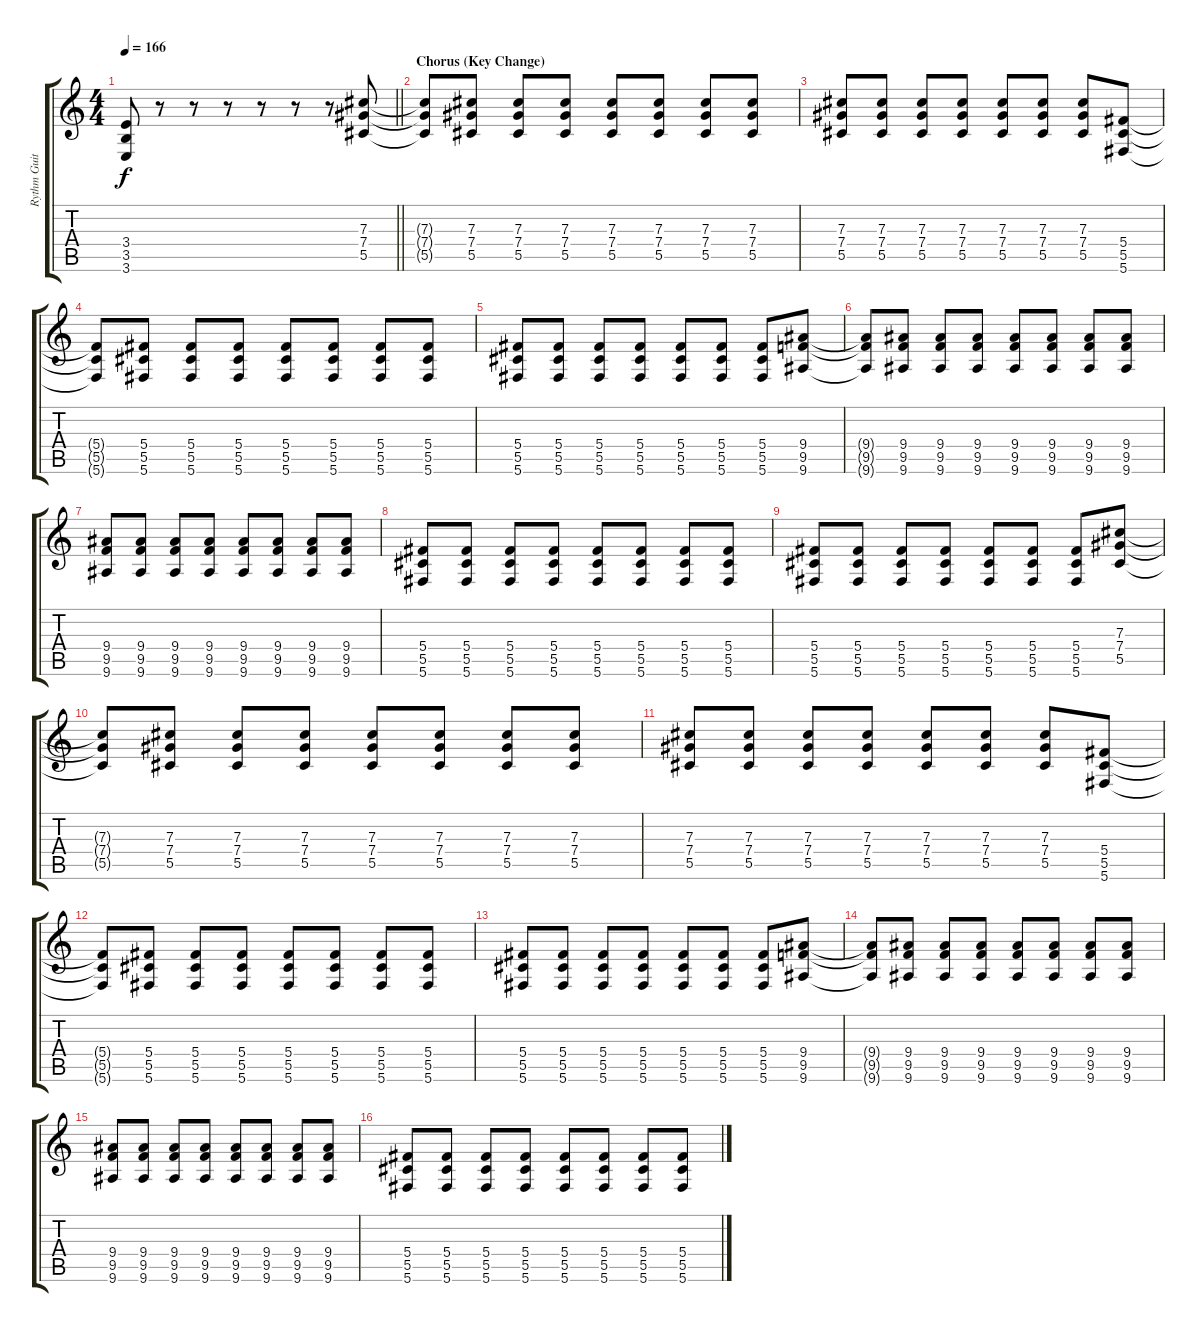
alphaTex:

\track ("Rythm Guitar (Connor)" "Rythm Guit") {instrument distortionguitar}
\staff {score tabs}
\tuning (Eb4 Bb3 Gb3 Db3 Ab2 Db2) {hide}
\ts (4 4)
\tempo 166
\clef g2
\barLineRight lightlight
\ks c
(3.4 3.5 3.6).8{dy f} r.8 r.8 r.8 r.8 r.8 r.8 (7.3 7.4 5.5).8 |
\section ("" "Chorus (Key Change)")
(7.3{t} 7.4{t} 5.5{t}).8 (7.3 7.4 5.5).8 (7.3 7.4 5.5).8 (7.3 7.4 5.5).8 (7.3 7.4 5.5).8 (7.3 7.4 5.5).8 (7.3 7.4 5.5).8 (7.3 7.4 5.5).8 |
(7.3 7.4 5.5).8 (7.3 7.4 5.5).8 (7.3 7.4 5.5).8 (7.3 7.4 5.5).8 (7.3 7.4 5.5).8 (7.3 7.4 5.5).8 (7.3 7.4 5.5).8 (5.4 5.5 5.6).8 |
(5.4{t} 5.5{t} 5.6{t}).8 (5.4 5.5 5.6).8 (5.4 5.5 5.6).8 (5.4 5.5 5.6).8 (5.4 5.5 5.6).8 (5.4 5.5 5.6).8 (5.4 5.5 5.6).8 (5.4 5.5 5.6).8 |
(5.4 5.5 5.6).8 (5.4 5.5 5.6).8 (5.4 5.5 5.6).8 (5.4 5.5 5.6).8 (5.4 5.5 5.6).8 (5.4 5.5 5.6).8 (5.4 5.5 5.6).8 (9.4 9.5 9.6).8 |
(9.4{t} 9.5{t} 9.6{t}).8 (9.4 9.5 9.6).8 (9.4 9.5 9.6).8 (9.4 9.5 9.6).8 (9.4 9.5 9.6).8 (9.4 9.5 9.6).8 (9.4 9.5 9.6).8 (9.4 9.5 9.6).8 |
(9.4 9.5 9.6).8 (9.4 9.5 9.6).8 (9.4 9.5 9.6).8 (9.4 9.5 9.6).8 (9.4 9.5 9.6).8 (9.4 9.5 9.6).8 (9.4 9.5 9.6).8 (9.4 9.5 9.6).8 |
(5.4 5.5 5.6).8 (5.4 5.5 5.6).8 (5.4 5.5 5.6).8 (5.4 5.5 5.6).8 (5.4 5.5 5.6).8 (5.4 5.5 5.6).8 (5.4 5.5 5.6).8 (5.4 5.5 5.6).8 |
(5.4 5.5 5.6).8 (5.4 5.5 5.6).8 (5.4 5.5 5.6).8 (5.4 5.5 5.6).8 (5.4 5.5 5.6).8 (5.4 5.5 5.6).8 (5.4 5.5 5.6).8 (7.3 7.4 5.5).8 |
(7.3{t} 7.4{t} 5.5{t}).8 (7.3 7.4 5.5).8 (7.3 7.4 5.5).8 (7.3 7.4 5.5).8 (7.3 7.4 5.5).8 (7.3 7.4 5.5).8 (7.3 7.4 5.5).8 (7.3 7.4 5.5).8 |
(7.3 7.4 5.5).8 (7.3 7.4 5.5).8 (7.3 7.4 5.5).8 (7.3 7.4 5.5).8 (7.3 7.4 5.5).8 (7.3 7.4 5.5).8 (7.3 7.4 5.5).8 (5.4 5.5 5.6).8 |
(5.4{t} 5.5{t} 5.6{t}).8 (5.4 5.5 5.6).8 (5.4 5.5 5.6).8 (5.4 5.5 5.6).8 (5.4 5.5 5.6).8 (5.4 5.5 5.6).8 (5.4 5.5 5.6).8 (5.4 5.5 5.6).8 |
(5.4 5.5 5.6).8 (5.4 5.5 5.6).8 (5.4 5.5 5.6).8 (5.4 5.5 5.6).8 (5.4 5.5 5.6).8 (5.4 5.5 5.6).8 (5.4 5.5 5.6).8 (9.4 9.5 9.6).8 |
(9.4{t} 9.5{t} 9.6{t}).8 (9.4 9.5 9.6).8 (9.4 9.5 9.6).8 (9.4 9.5 9.6).8 (9.4 9.5 9.6).8 (9.4 9.5 9.6).8 (9.4 9.5 9.6).8 (9.4 9.5 9.6).8 |
(9.4 9.5 9.6).8 (9.4 9.5 9.6).8 (9.4 9.5 9.6).8 (9.4 9.5 9.6).8 (9.4 9.5 9.6).8 (9.4 9.5 9.6).8 (9.4 9.5 9.6).8 (9.4 9.5 9.6).8 |
(5.4 5.5 5.6).8 (5.4 5.5 5.6).8 (5.4 5.5 5.6).8 (5.4 5.5 5.6).8 (5.4 5.5 5.6).8 (5.4 5.5 5.6).8 (5.4 5.5 5.6).8 (5.4 5.5 5.6).8
